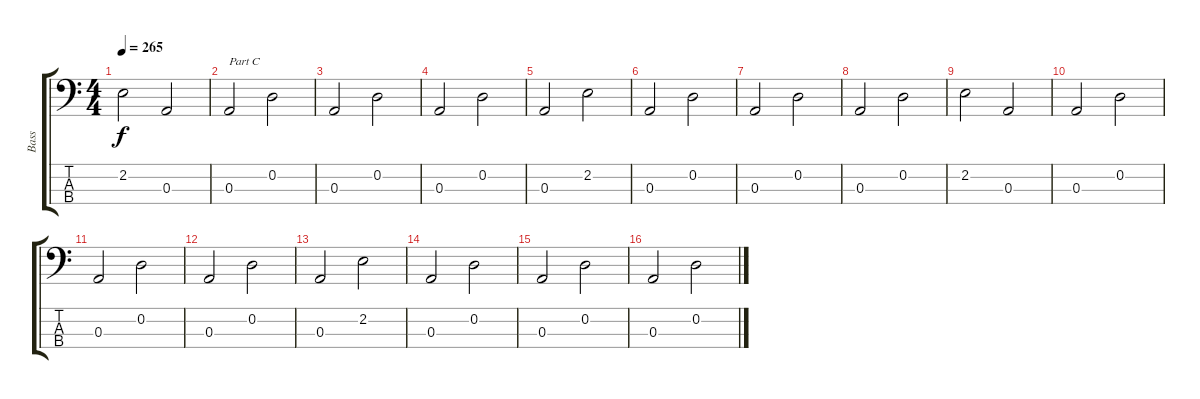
\track ("Bass" "Bass") {instrument electricbassfinger}
\staff {score tabs}
\tuning (G2 D2 A1 E1) {hide}
\ts (4 4)
\tempo 265
\clef f4
\ks c
2.2.2{dy f} 0.3.2 |
0.3.2{txt "Part C"} 0.2.2 |
0.3.2 0.2.2 |
0.3.2 0.2.2 |
0.3.2 2.2.2 |
0.3.2 0.2.2 |
0.3.2 0.2.2 |
0.3.2 0.2.2 |
2.2.2 0.3.2 |
0.3.2 0.2.2 |
0.3.2 0.2.2 |
0.3.2 0.2.2 |
0.3.2 2.2.2 |
0.3.2 0.2.2 |
0.3.2 0.2.2 |
0.3.2 0.2.2
